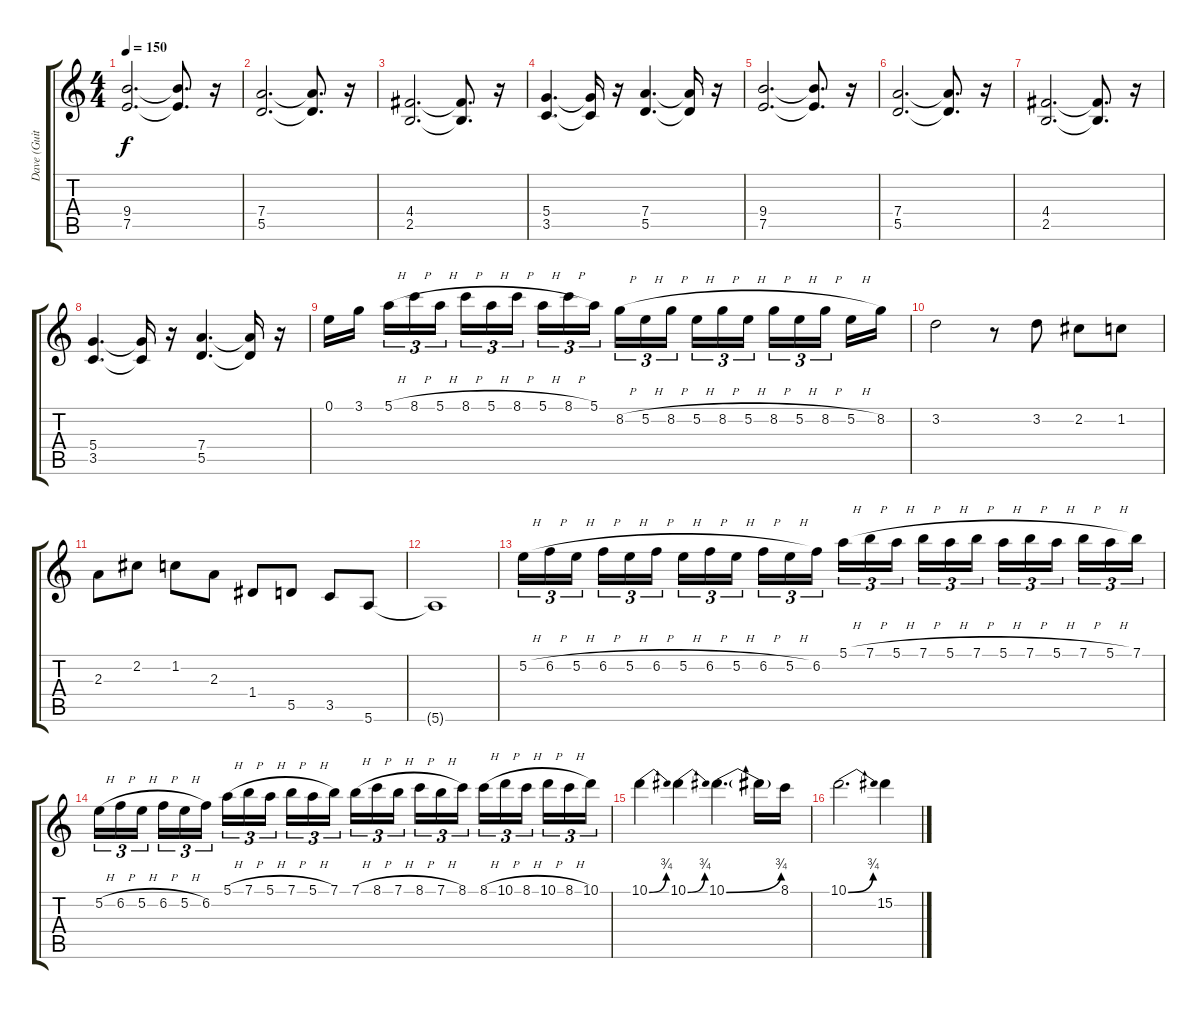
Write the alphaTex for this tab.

\track ("Dave (Guitar 1)" "Dave (Guit") {instrument distortionguitar}
\staff {score tabs}
\tuning (E4 B3 G3 D3 A2 E2) {hide}
\ts (4 4)
\tempo 150
\clef g2
\ks c
(9.4 7.5).2{d dy f} (9.4{t} 7.5{t}).8{d} r.16 |
(7.4 5.5).2{d} (7.4{t} 5.5{t}).8{d} r.16 |
(4.4 2.5).2{d} (4.4{t} 2.5{t}).8{d} r.16 |
(5.4 3.5).4{d} (5.4{t} 3.5{t}).16 r.16 (7.4 5.5).4{d} (7.4{t} 5.5{t}).16 r.16 |
(9.4 7.5).2{d} (9.4{t} 7.5{t}).8{d} r.16 |
(7.4 5.5).2{d} (7.4{t} 5.5{t}).8{d} r.16 |
(4.4 2.5).2{d} (4.4{t} 2.5{t}).8{d} r.16 |
(5.4 3.5).4{d} (5.4{t} 3.5{t}).16 r.16 (7.4 5.5).4{d} (7.4{t} 5.5{t}).16 r.16 |
0.1.16 3.1.16 5.1{h}.16{tu (3 2)} 8.1{h}.16{tu (3 2)} 5.1{h}.16{tu (3 2)} 8.1{h}.16{tu (3 2)} 5.1{h}.16{tu (3 2)} 8.1{h}.16{tu (3 2)} 5.1{h}.16{tu (3 2)} 8.1{h}.16{tu (3 2)} 5.1.16{tu (3 2)} 8.2{h}.16{tu (3 2)} 5.2{h}.16{tu (3 2)} 8.2{h}.16{tu (3 2)} 5.2{h}.16{tu (3 2)} 8.2{h}.16{tu (3 2)} 5.2{h}.16{tu (3 2)} 8.2{h}.16{tu (3 2)} 5.2{h}.16{tu (3 2)} 8.2{h}.16{tu (3 2)} 5.2{h}.16 8.2.16 |
3.2.2 r.8 3.2.8 2.2.8 1.2.8 |
2.3.8 2.2.8 1.2.8 2.3.8 1.4.8 5.5.8 3.5.8 5.6.8 |
5.6{t}.1 |
5.2{h}.16{tu (3 2)} 6.2{h}.16{tu (3 2)} 5.2{h}.16{tu (3 2)} 6.2{h}.16{tu (3 2)} 5.2{h}.16{tu (3 2)} 6.2{h}.16{tu (3 2)} 5.2{h}.16{tu (3 2)} 6.2{h}.16{tu (3 2)} 5.2{h}.16{tu (3 2)} 6.2{h}.16{tu (3 2)} 5.2{h}.16{tu (3 2)} 6.2.16{tu (3 2)} 5.1{h}.16{tu (3 2)} 7.1{h}.16{tu (3 2)} 5.1{h}.16{tu (3 2)} 7.1{h}.16{tu (3 2)} 5.1{h}.16{tu (3 2)} 7.1{h}.16{tu (3 2)} 5.1{h}.16{tu (3 2)} 7.1{h}.16{tu (3 2)} 5.1{h}.16{tu (3 2)} 7.1{h}.16{tu (3 2)} 5.1{h}.16{tu (3 2)} 7.1.16{tu (3 2)} |
5.2{h}.16{tu (3 2)} 6.2{h}.16{tu (3 2)} 5.2{h}.16{tu (3 2)} 6.2{h}.16{tu (3 2)} 5.2{h}.16{tu (3 2)} 6.2.16{tu (3 2)} 5.1{h}.16{tu (3 2)} 7.1{h}.16{tu (3 2)} 5.1{h}.16{tu (3 2)} 7.1{h}.16{tu (3 2)} 5.1{h}.16{tu (3 2)} 7.1.16{tu (3 2)} 7.1{h}.16{tu (3 2)} 8.1{h}.16{tu (3 2)} 7.1{h}.16{tu (3 2)} 8.1{h}.16{tu (3 2)} 7.1{h}.16{tu (3 2)} 8.1.16{tu (3 2)} 8.1{h}.16{tu (3 2)} 10.1{h}.16{tu (3 2)} 8.1{h}.16{tu (3 2)} 10.1{h}.16{tu (3 2)} 8.1{h}.16{tu (3 2)} 10.1.16{tu (3 2)} |
10.1{be (bend 0 0 60 3)}.4 10.1{be (bend 0 0 60 3)}.4 10.1{be (bend 0 0 60 3)}.4{d} 10.1{t}.16 8.1.16 |
10.1{be (bend 0 0 60 3)}.2{d} 15.2.4
